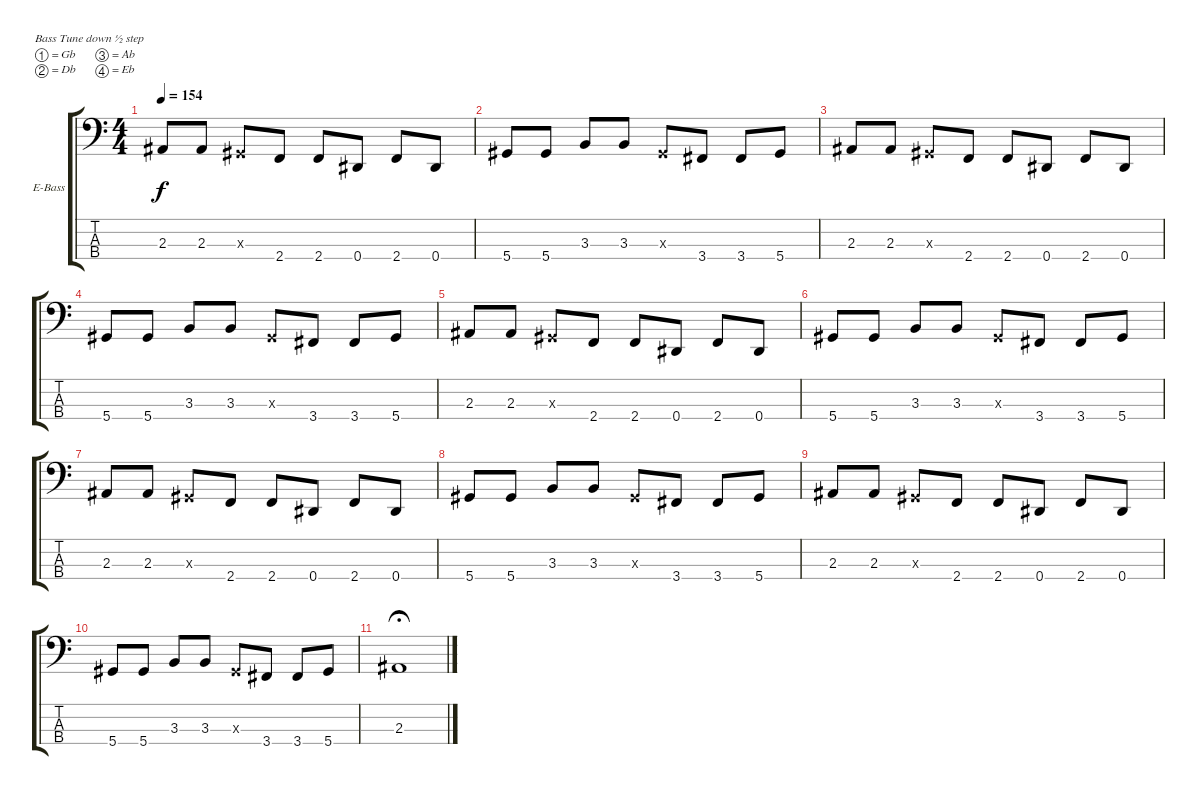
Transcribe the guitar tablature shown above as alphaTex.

\defaultSystemsLayout 4
\bracketExtendMode groupsimilarinstruments
\firstSystemTrackNameOrientation horizontal
\otherSystemsTrackNameOrientation horizontal
\track ("El Bass" "E-Bass") {instrument electricbassfinger}
\staff {score tabs}
\tuning (Gb2 Db2 Ab1 Eb1)
\ts (4 4)
\tempo 154
\clef f4
\scale
1.03909
\ks c
2.3.8{dy f} 2.3.8 0.3{x}.8 2.4.8 2.4.8 0.4.8 2.4.8 0.4.8 |
\scale
0.960908 5.4.8 5.4.8 3.3.8 3.3.8 0.3{x}.8 3.4.8 3.4.8 5.4.8 |
\scale
1.03909 2.3.8 2.3.8 0.3{x}.8 2.4.8 2.4.8 0.4.8 2.4.8 0.4.8 |
\scale
0.960908 5.4.8 5.4.8 3.3.8 3.3.8 0.3{x}.8 3.4.8 3.4.8 5.4.8 |
\scale
1.03909 2.3.8 2.3.8 0.3{x}.8 2.4.8 2.4.8 0.4.8 2.4.8 0.4.8 |
\scale
0.960908 5.4.8 5.4.8 3.3.8 3.3.8 0.3{x}.8 3.4.8 3.4.8 5.4.8 |
\scale
1.03909 2.3.8 2.3.8 0.3{x}.8 2.4.8 2.4.8 0.4.8 2.4.8 0.4.8 |
\scale
0.960908 5.4.8 5.4.8 3.3.8 3.3.8 0.3{x}.8 3.4.8 3.4.8 5.4.8 |
\scale
1.03909 2.3.8 2.3.8 0.3{x}.8 2.4.8 2.4.8 0.4.8 2.4.8 0.4.8 |
\scale
0.960908 5.4.8 5.4.8 3.3.8 3.3.8 0.3{x}.8 3.4.8 3.4.8 5.4.8 |
2.3.1{fermata (medium 1)}
